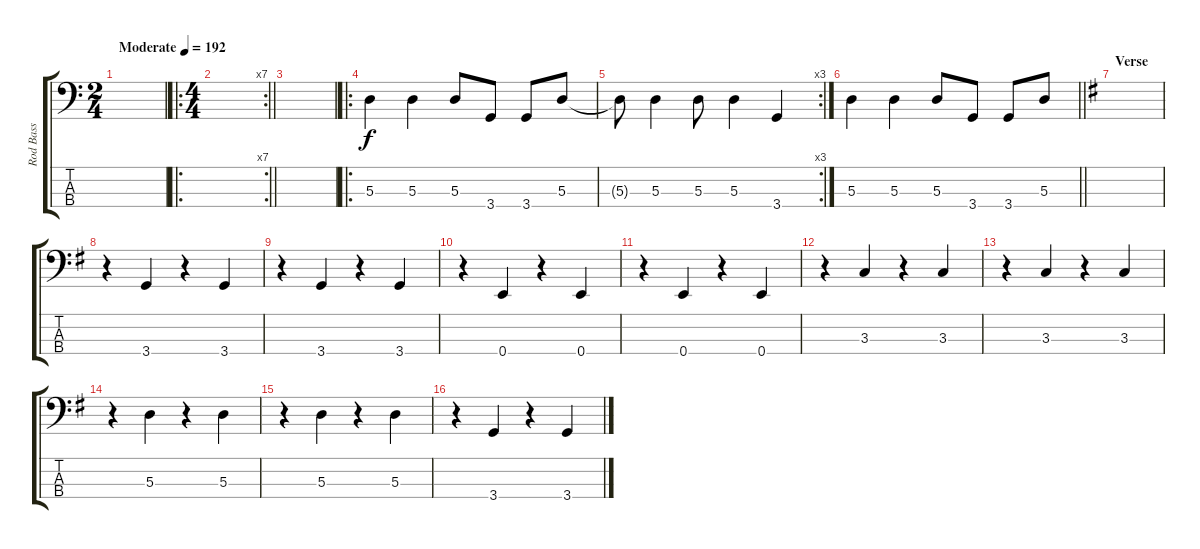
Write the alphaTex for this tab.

\track ("Rod Bass" "Rod Bass") {instrument electricbassfinger}
\staff {score tabs}
\tuning (G2 D2 A1 E1) {hide}
\ts (2 4)
\tempo (192 "Moderate")
\clef f4
\ks c
|
\ro
\rc 7
\ts (4 4)
\barLineRight lightlight
|
|
\ro
5.3.4 5.3.4 5.3.8 3.4.8 3.4.8 5.3.8 |
\rc 3
5.3{t}.8 5.3.4 5.3.8 5.3.4 3.4.4 |
\barLineRight lightlight
5.3.4 5.3.4 5.3.8 3.4.8 3.4.8 5.3.8 |
\section ("" "Verse")
\ks g
|
r.4 3.4.4 r.4 3.4.4 |
r.4 3.4.4 r.4 3.4.4 |
r.4 0.4.4 r.4 0.4.4 |
r.4 0.4.4 r.4 0.4.4 |
r.4 3.3.4 r.4 3.3.4 |
r.4 3.3.4 r.4 3.3.4 |
r.4 5.3.4 r.4 5.3.4 |
r.4 5.3.4 r.4 5.3.4 |
r.4 3.4.4 r.4 3.4.4
